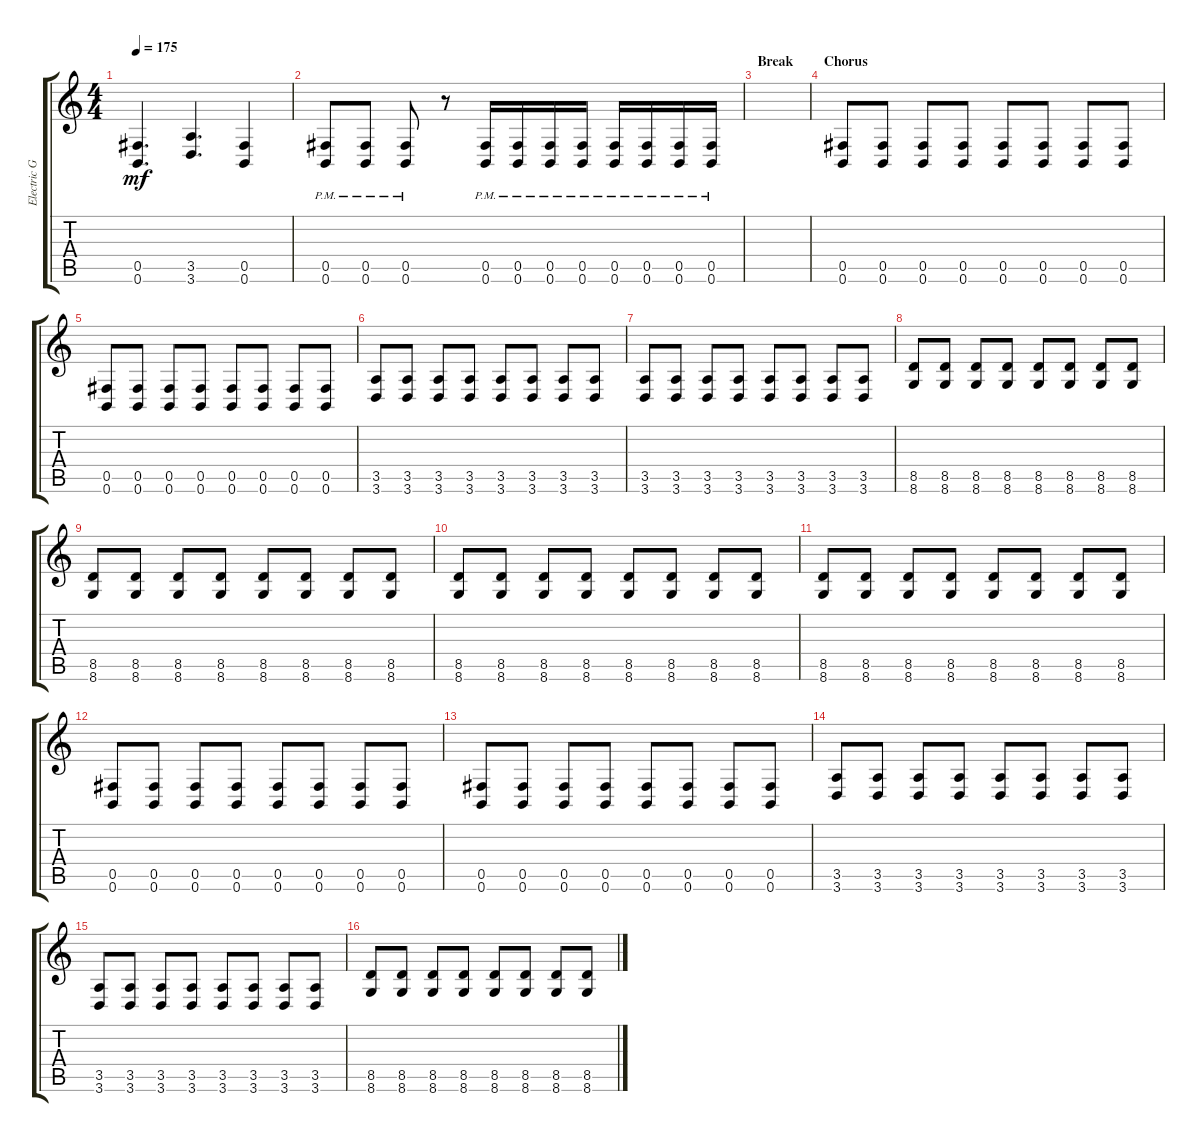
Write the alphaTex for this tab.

\track ("Electric Guitar" "Electric G") {instrument distortionguitar}
\staff {score tabs}
\tuning (Db4 Ab3 E3 B2 Gb2 B1) {hide}
\ts (4 4)
\tempo 175
\clef g2
\ks c
(0.5 0.6).4{d dy mf} (3.5 3.6).4{d} (0.5 0.6).4 |
(0.5{pm} 0.6{pm}).8 (0.5{pm} 0.6{pm}).8 (0.5{pm} 0.6{pm}).8 r.8 (0.5{pm} 0.6{pm}).16 (0.5{pm} 0.6{pm}).16 (0.5{pm} 0.6{pm}).16 (0.5{pm} 0.6{pm}).16 (0.5{pm} 0.6{pm}).16 (0.5{pm} 0.6{pm}).16 (0.5{pm} 0.6{pm}).16 (0.5{pm} 0.6{pm}).16 |
\section ("" "Break")
|
\section ("" "Chorus")
(0.5 0.6).8 (0.5 0.6).8 (0.5 0.6).8 (0.5 0.6).8 (0.5 0.6).8 (0.5 0.6).8 (0.5 0.6).8 (0.5 0.6).8 |
(0.5 0.6).8 (0.5 0.6).8 (0.5 0.6).8 (0.5 0.6).8 (0.5 0.6).8 (0.5 0.6).8 (0.5 0.6).8 (0.5 0.6).8 |
(3.5 3.6).8 (3.5 3.6).8 (3.5 3.6).8 (3.5 3.6).8 (3.5 3.6).8 (3.5 3.6).8 (3.5 3.6).8 (3.5 3.6).8 |
(3.5 3.6).8 (3.5 3.6).8 (3.5 3.6).8 (3.5 3.6).8 (3.5 3.6).8 (3.5 3.6).8 (3.5 3.6).8 (3.5 3.6).8 |
(8.5 8.6).8 (8.5 8.6).8 (8.5 8.6).8 (8.5 8.6).8 (8.5 8.6).8 (8.5 8.6).8 (8.5 8.6).8 (8.5 8.6).8 |
(8.5 8.6).8 (8.5 8.6).8 (8.5 8.6).8 (8.5 8.6).8 (8.5 8.6).8 (8.5 8.6).8 (8.5 8.6).8 (8.5 8.6).8 |
(8.5 8.6).8 (8.5 8.6).8 (8.5 8.6).8 (8.5 8.6).8 (8.5 8.6).8 (8.5 8.6).8 (8.5 8.6).8 (8.5 8.6).8 |
(8.5 8.6).8 (8.5 8.6).8 (8.5 8.6).8 (8.5 8.6).8 (8.5 8.6).8 (8.5 8.6).8 (8.5 8.6).8 (8.5 8.6).8 |
(0.5 0.6).8 (0.5 0.6).8 (0.5 0.6).8 (0.5 0.6).8 (0.5 0.6).8 (0.5 0.6).8 (0.5 0.6).8 (0.5 0.6).8 |
(0.5 0.6).8 (0.5 0.6).8 (0.5 0.6).8 (0.5 0.6).8 (0.5 0.6).8 (0.5 0.6).8 (0.5 0.6).8 (0.5 0.6).8 |
(3.5 3.6).8 (3.5 3.6).8 (3.5 3.6).8 (3.5 3.6).8 (3.5 3.6).8 (3.5 3.6).8 (3.5 3.6).8 (3.5 3.6).8 |
(3.5 3.6).8 (3.5 3.6).8 (3.5 3.6).8 (3.5 3.6).8 (3.5 3.6).8 (3.5 3.6).8 (3.5 3.6).8 (3.5 3.6).8 |
(8.5 8.6).8 (8.5 8.6).8 (8.5 8.6).8 (8.5 8.6).8 (8.5 8.6).8 (8.5 8.6).8 (8.5 8.6).8 (8.5 8.6).8
